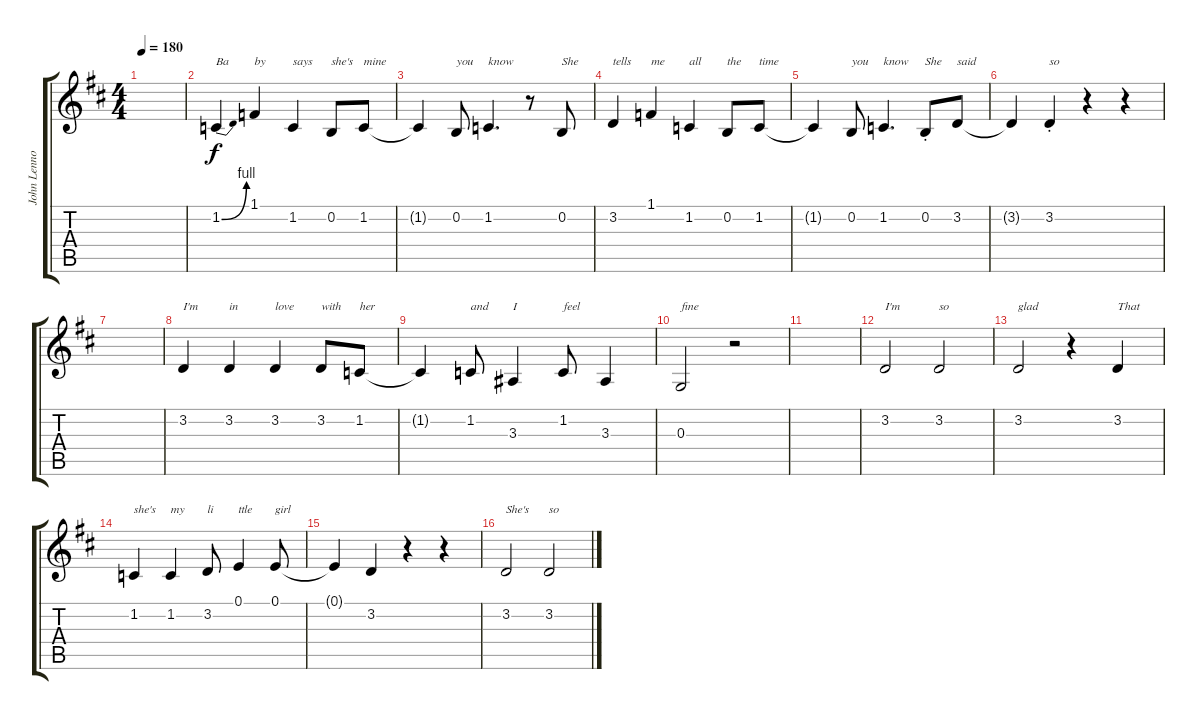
\track ("John Lennon" "John Lenno") {instrument altosax}
\staff {score tabs}
\tuning (E4 B3 G3 D3 A2 E2) {hide}
\ts (4 4)
\tempo 180
\clef g2
\ks d
|
1.2{be (bend 0 0 60 4)}.4{txt "Ba"} 1.1.4{txt "by"} 1.2.4{txt "says"} 0.2.8{txt "she's"} 1.2.8{txt "mine"} |
1.2{t}.4 0.2.8{txt "you"} 1.2.4{d txt "know"} r.8 0.2.8{txt "She"} |
3.2.4{txt "tells"} 1.1.4{txt "me"} 1.2.4{txt "all"} 0.2.8{txt "the"} 1.2.8{txt "time"} |
1.2{t}.4 0.2.8{txt "you"} 1.2.4{d txt "know"} 0.2{st}.8{txt "She"} 3.2.8{txt "said"} |
3.2{t}.4 3.2{st}.4{txt "so"} r.4 r.4 |
|
3.2.4{txt "I'm"} 3.2.4{txt "in"} 3.2.4{txt "love"} 3.2.8{txt "with"} 1.2.8{txt "her"} |
1.2{t}.4 1.2.8{txt "and"} 3.3.4{txt "I"} 1.2.8{txt "feel"} 3.3.4 |
0.3.2{txt "fine"} r.2 |
|
3.2.2{txt "I'm"} 3.2.2{txt "so"} |
3.2.2{txt "glad"} r.4 3.2.4{txt "That"} |
1.2.4{txt "she's"} 1.2.4{txt "my"} 3.2.8{txt "li"} 0.1.4{txt "ttle"} 0.1.8{txt "girl"} |
0.1{t}.4 3.2.4 r.4 r.4 |
3.2.2{txt "She's"} 3.2.2{txt "so"}
